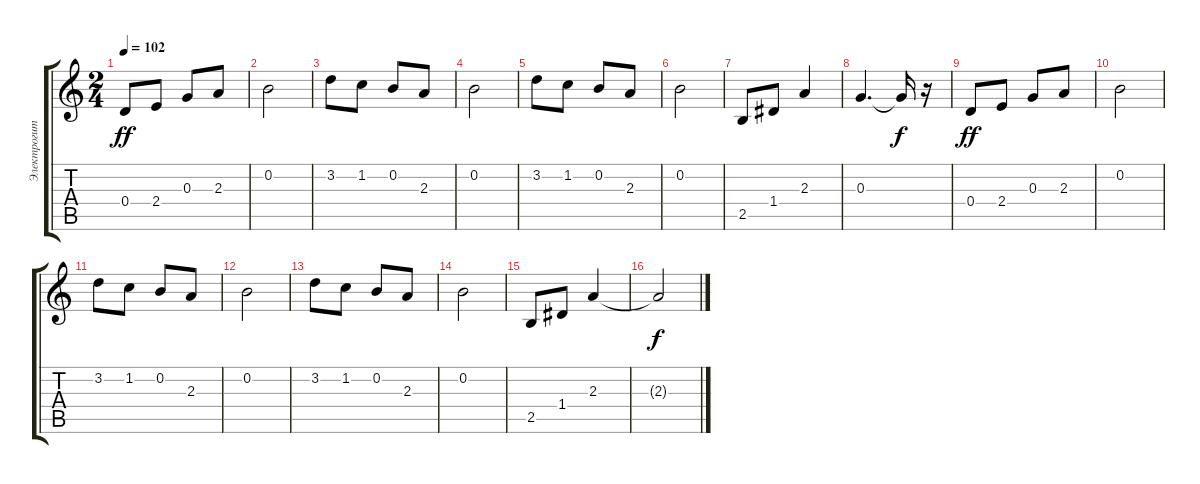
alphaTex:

\track ("Электрогитара" "Электрогит") {instrument distortionguitar}
\staff {score tabs}
\tuning (E4 B3 G3 D3 A2 E2) {hide}
\ts (2 4)
\tempo 102
\clef g2
\ks c
0.4.8{dy ff volume 16} 2.4.8 0.3.8 2.3.8 |
0.2.2 |
3.2.8{volume 16} 1.2.8 0.2.8 2.3.8 |
0.2.2 |
3.2.8{volume 11} 1.2.8{volume 16} 0.2.8 2.3.8 |
0.2.2 |
2.5.8{volume 16} 1.4.8 2.3.4 |
0.3.4{d} 0.3{t}.16{dy f} r.16 |
0.4.8{dy ff volume 11} 2.4.8{volume 16} 0.3.8 2.3.8 |
0.2.2 |
3.2.8{volume 11} 1.2.8{volume 16} 0.2.8 2.3.8 |
0.2.2 |
3.2.8{volume 16} 1.2.8 0.2.8 2.3.8 |
0.2.2 |
2.5.8{volume 11} 1.4.8{volume 16} 2.3.4 |
2.3{t}.2{dy f}
